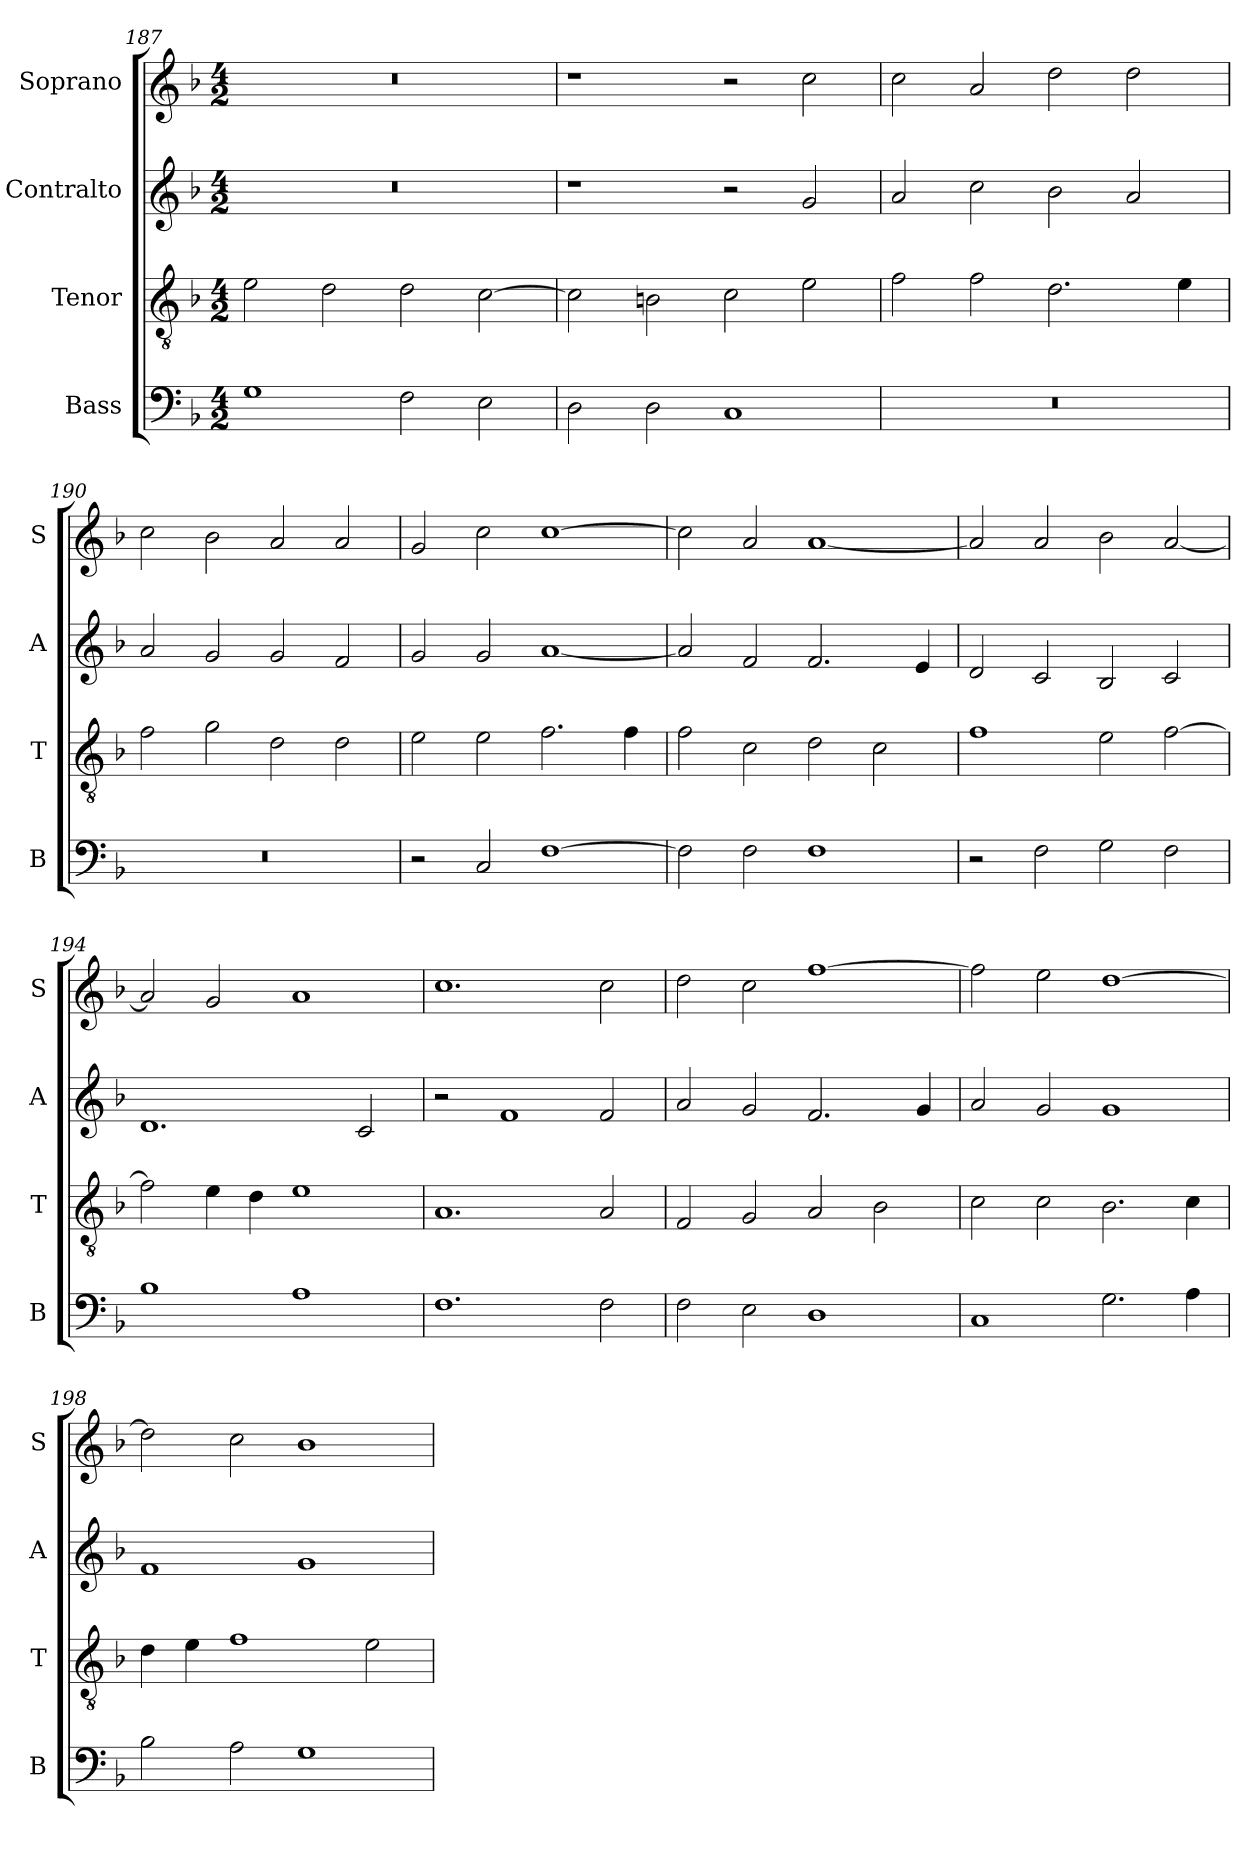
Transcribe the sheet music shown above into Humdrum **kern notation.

**kern	**kern	**kern	**kern
*part4	*part3	*part2	*part1
*staff4	*staff3	*staff2	*staff1
*I"Bass	*I"Tenor	*I"Contralto	*I"Soprano
*I'B	*I'T	*I'A	*I'S
*clefF4	*clefGv2	*clefG2	*clefG2
*k[b-]	*k[b-]	*k[b-]	*k[b-]
*F:ion	*F:ion	*F:ion	*F:ion
*M4/2	*M4/2	*M4/2	*M4/2
=187	=187	=187	=187
1G	2e	0r	0r
.	2d	.	.
2F	2d	.	.
2E	[2c	.	.
=188	=188	=188	=188
2D	2c]	1r	1r
2D	2Bn	.	.
1C	2c	2r	2r
.	2e	2g	2cc
=189	=189	=189	=189
0r	2f	2a	2cc
.	2f	2cc	2a
.	2.d	2b-	2dd
.	.	2a	2dd
.	4e	.	.
=190	=190	=190	=190
0r	2f	2a	2cc
.	2g	2g	2b-
.	2d	2g	2a
.	2d	2f	2a
=191	=191	=191	=191
2r	2e	2g	2g
2C	2e	2g	2cc
[1F	2.f	[1a	[1cc
.	4f	.	.
=192	=192	=192	=192
2F]	2f	2a]	2cc]
2F	2c	2f	2a
1F	2d	2.f	[1a
.	2c	.	.
.	.	4e	.
=193	=193	=193	=193
2r	1f	2d	2a]
2F	.	2c	2a
2G	2e	2B-	2b-
2F	[2f	2c	[2a
=194	=194	=194	=194
1B-	2f]	1.d	2a]
.	4e	.	2g
.	4d	.	.
1A	1e	.	1a
.	.	2c	.
=195	=195	=195	=195
1.F	1.A	2r	1.cc
.	.	1f	.
2F	2A	2f	2cc
=196	=196	=196	=196
2F	2F	2a	2dd
2E	2G	2g	2cc
1D	2A	2.f	[1ff
.	2B-	.	.
.	.	4g	.
=197	=197	=197	=197
1C	2c	2a	2ff]
.	2c	2g	2ee
2.G	2.B-	1g	[1dd
4A	4c	.	.
=198	=198	=198	=198
2B-	4d	1f	2dd]
.	4e	.	.
2A	1f	.	2cc
1G	.	1g	1b-
.	2e	.	.
=	=	=	=
*-	*-	*-	*-
